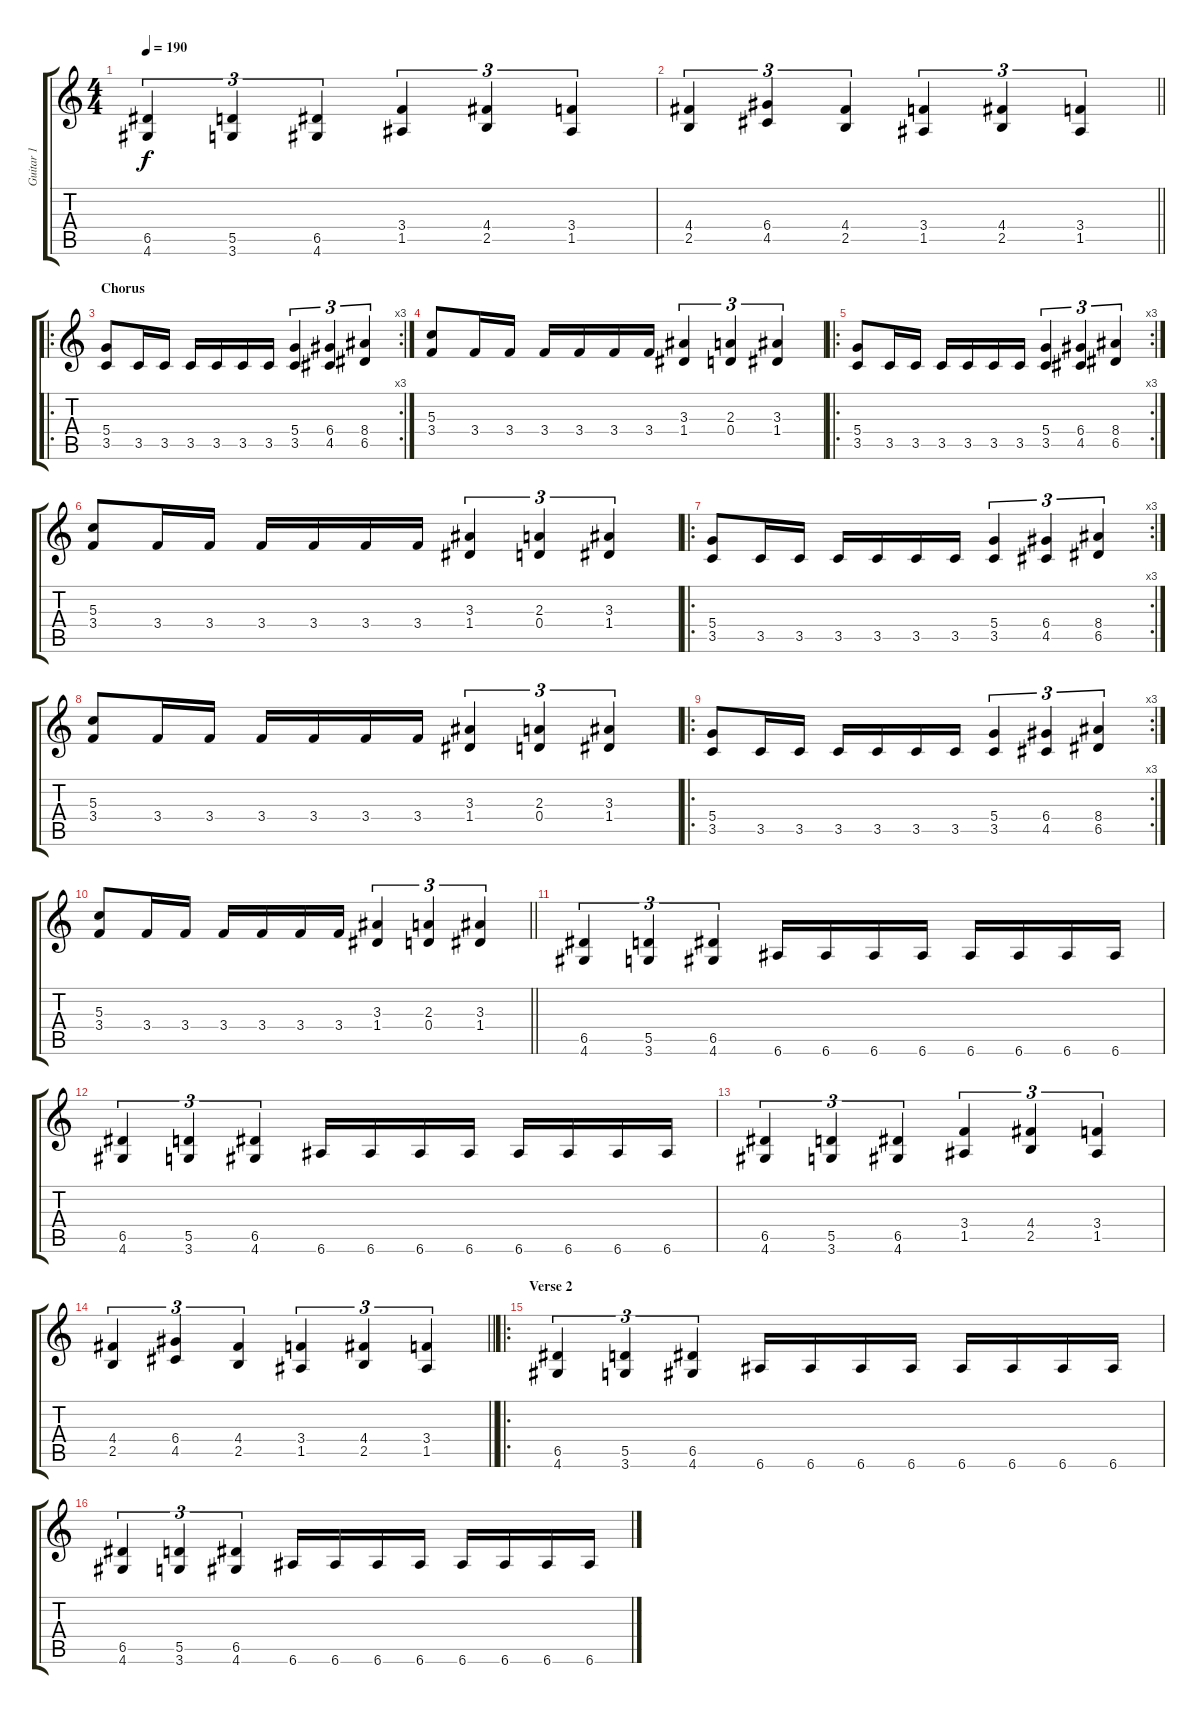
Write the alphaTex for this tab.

\track ("Guitar 1" "Guitar 1") {instrument distortionguitar}
\staff {score tabs}
\tuning (E4 B3 G3 D3 A2 E2) {hide}
\ts (4 4)
\tempo 190
\clef g2
\ks c
(6.5 4.6).4{tu (3 2) dy f} (5.5 3.6).4{tu (3 2)} (6.5 4.6).4{tu (3 2)} (3.4 1.5).4{tu (3 2)} (4.4 2.5).4{tu (3 2)} (3.4 1.5).4{tu (3 2)} |
\barLineRight lightlight
(4.4 2.5).4{tu (3 2)} (6.4 4.5).4{tu (3 2)} (4.4 2.5).4{tu (3 2)} (3.4 1.5).4{tu (3 2)} (4.4 2.5).4{tu (3 2)} (3.4 1.5).4{tu (3 2)} |
\ro
\rc 3
\section ("" "Chorus")
(5.4 3.5).8 3.5.16 3.5.16 3.5.16 3.5.16 3.5.16 3.5.16 (5.4 3.5).4{tu (3 2)} (6.4 4.5).4{tu (3 2)} (8.4 6.5).4{tu (3 2)} |
(5.3 3.4).8 3.4.16 3.4.16 3.4.16 3.4.16 3.4.16 3.4.16 (3.3 1.4).4{tu (3 2)} (2.3 0.4).4{tu (3 2)} (3.3 1.4).4{tu (3 2)} |
\ro
\rc 3
(5.4 3.5).8 3.5.16 3.5.16 3.5.16 3.5.16 3.5.16 3.5.16 (5.4 3.5).4{tu (3 2)} (6.4 4.5).4{tu (3 2)} (8.4 6.5).4{tu (3 2)} |
(5.3 3.4).8 3.4.16 3.4.16 3.4.16 3.4.16 3.4.16 3.4.16 (3.3 1.4).4{tu (3 2)} (2.3 0.4).4{tu (3 2)} (3.3 1.4).4{tu (3 2)} |
\ro
\rc 3
(5.4 3.5).8 3.5.16 3.5.16 3.5.16 3.5.16 3.5.16 3.5.16 (5.4 3.5).4{tu (3 2)} (6.4 4.5).4{tu (3 2)} (8.4 6.5).4{tu (3 2)} |
(5.3 3.4).8 3.4.16 3.4.16 3.4.16 3.4.16 3.4.16 3.4.16 (3.3 1.4).4{tu (3 2)} (2.3 0.4).4{tu (3 2)} (3.3 1.4).4{tu (3 2)} |
\ro
\rc 3
(5.4 3.5).8 3.5.16 3.5.16 3.5.16 3.5.16 3.5.16 3.5.16 (5.4 3.5).4{tu (3 2)} (6.4 4.5).4{tu (3 2)} (8.4 6.5).4{tu (3 2)} |
\barLineRight lightlight
(5.3 3.4).8 3.4.16 3.4.16 3.4.16 3.4.16 3.4.16 3.4.16 (3.3 1.4).4{tu (3 2)} (2.3 0.4).4{tu (3 2)} (3.3 1.4).4{tu (3 2)} |
\section ("" "")
(6.5 4.6).4{tu (3 2)} (5.5 3.6).4{tu (3 2)} (6.5 4.6).4{tu (3 2)} 6.6.16 6.6.16 6.6.16 6.6.16 6.6.16 6.6.16 6.6.16 6.6.16 |
(6.5 4.6).4{tu (3 2)} (5.5 3.6).4{tu (3 2)} (6.5 4.6).4{tu (3 2)} 6.6.16 6.6.16 6.6.16 6.6.16 6.6.16 6.6.16 6.6.16 6.6.16 |
(6.5 4.6).4{tu (3 2)} (5.5 3.6).4{tu (3 2)} (6.5 4.6).4{tu (3 2)} (3.4 1.5).4{tu (3 2)} (4.4 2.5).4{tu (3 2)} (3.4 1.5).4{tu (3 2)} |
\barLineRight lightlight
(4.4 2.5).4{tu (3 2)} (6.4 4.5).4{tu (3 2)} (4.4 2.5).4{tu (3 2)} (3.4 1.5).4{tu (3 2)} (4.4 2.5).4{tu (3 2)} (3.4 1.5).4{tu (3 2)} |
\ro
\section ("" "Verse 2")
(6.5 4.6).4{tu (3 2)} (5.5 3.6).4{tu (3 2)} (6.5 4.6).4{tu (3 2)} 6.6.16 6.6.16 6.6.16 6.6.16 6.6.16 6.6.16 6.6.16 6.6.16 |
(6.5 4.6).4{tu (3 2)} (5.5 3.6).4{tu (3 2)} (6.5 4.6).4{tu (3 2)} 6.6.16 6.6.16 6.6.16 6.6.16 6.6.16 6.6.16 6.6.16 6.6.16
